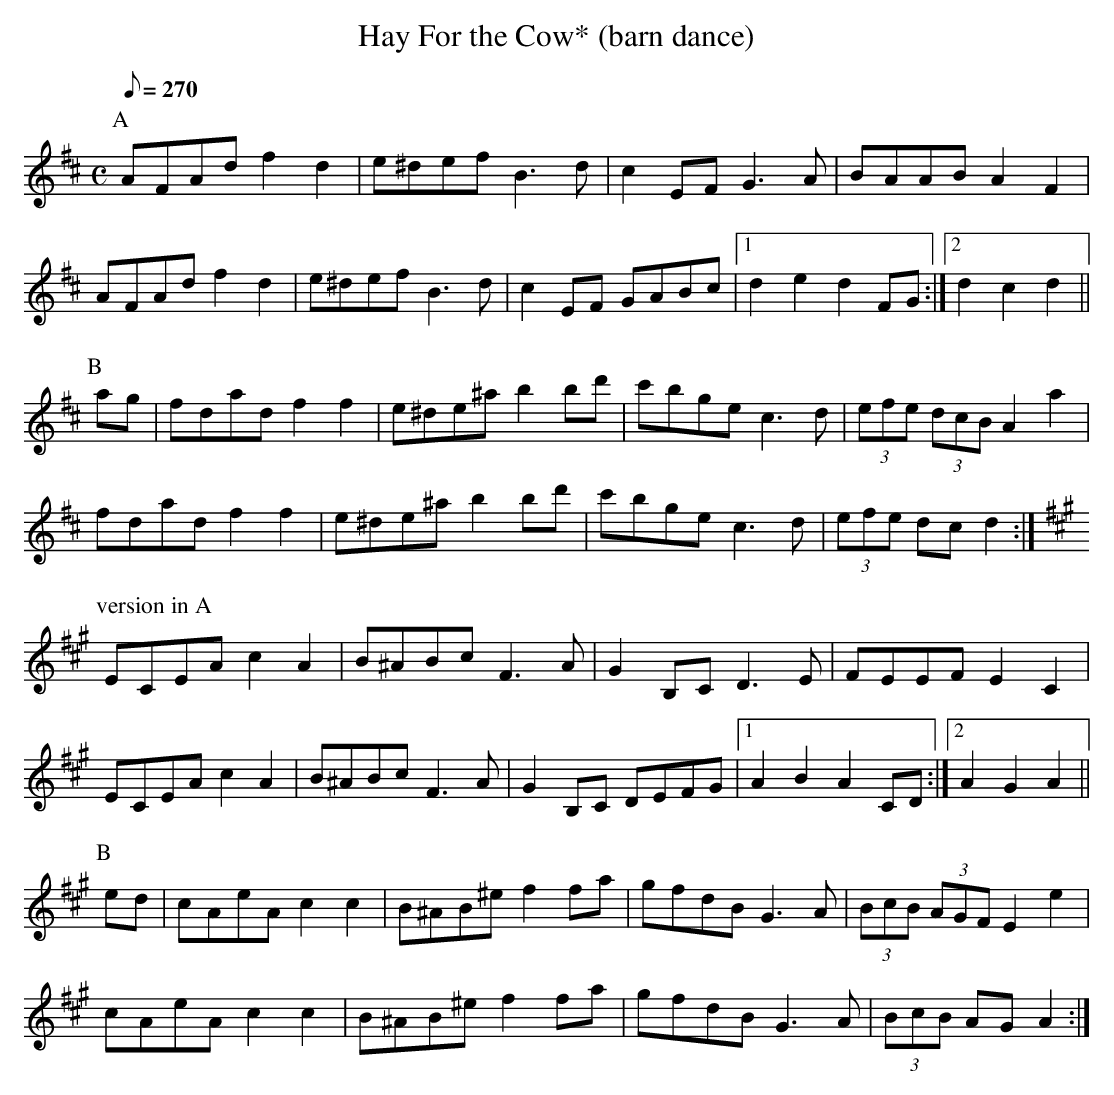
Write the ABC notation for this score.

X:1
T:Hay For the Cow* (barn dance) % nf<bb
L:1/8
M:C
Q:270
K:D major
P:A
AFAd f2d2|e^def B3d|c2EF G3A|BAAB A2F2|
AFAd f2d2|e^def B3d|c2EF GABc|1 d2e2d2FG:|2 d2c2d2||
P:B
ag|fdad f2f2|e^de^a b2bd'|c'bge c3d|(3efe (3dcB A2a2|
fdad f2f2|e^de^a b2bd'|c'bge c3d|(3efe dc d2:|
P:version in A
K:A
P:A
ECEA c2A2|B^ABc F3A|G2B,C D3E|FEEF E2C2|
ECEA c2A2|B^ABc F3A|G2B,C DEFG|1 A2B2A2CD:|2 A2G2A2||
P:B
ed|cAeA c2c2|B^AB^e f2fa|gfdB G3A|(3BcB (3AGF E2e2|
cAeA c2c2|B^AB^e f2fa|gfdB G3A|(3BcB AG A2:|
